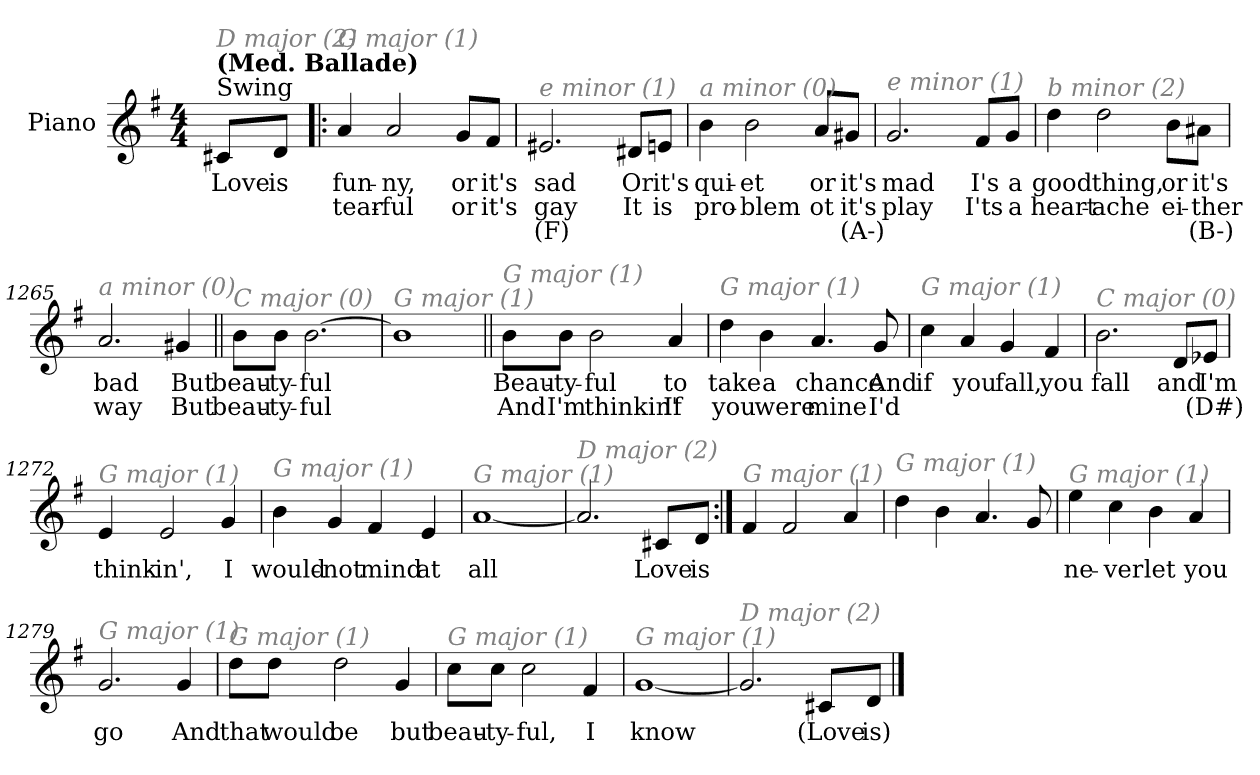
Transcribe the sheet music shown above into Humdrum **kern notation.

**kern	**text	**text	**text
*part1	*part1	*part1	*part1
*staff1	*staff1	*staff1	*staff1
*I"Piano	*	*	*
*I'Pno.	*	*	*
*clefG2	*	*	*
*k[f#]	*	*	*
*M4/4	*	*	*
=1	=1	=1	=1
!LO:TX:a:t=Swing	!	!	!
!LO:TX:a:B:t=(Med. Ballade)	!	!	!
!LO:TX:i:color=#808080:t=D major (2)	!	!	!
!	!LO:LY:b	!	!
8c#X/L	Love	.	.
!	!LO:LY:b	!	!
8d/J	is	.	.
=1260!|:	=1260!|:	=1260!|:	=1260!|:
!LO:TX:i:color=#808080:t=G major (1)	!	!	!
!	!LO:LY:b	!LO:LY:b	!
4a/	fun-	tear-	.
!	!LO:LY:b	!LO:LY:b	!
2a/	-ny,	-ful	.
!	!LO:LY:b	!LO:LY:b	!
8g/L	or	or	.
!	!LO:LY:b	!LO:LY:b	!
8f#/J	it's	it's	.
=1261	=1261	=1261	=1261
!LO:TX:i:color=#808080:t=e minor (1)	!	!	!
!	!LO:LY:b	!LO:LY:b	!
2.e#Xi/	sad	gay	(F)
!	!LO:LY:b	!LO:LY:b	!
8d#X/L	Or	It	.
!	!LO:LY:b	!LO:LY:b	!
8e/J	it's	is	.
=1262	=1262	=1262	=1262
!LO:TX:i:color=#808080:t=a minor (0)	!	!	!
!	!LO:LY:b	!LO:LY:b	!
4b\	qui-	pro-	.
!	!LO:LY:b	!LO:LY:b	!
2b\	-et	-blem	.
!	!LO:LY:b	!LO:LY:b	!
8a/L	or	ot	.
!	!LO:LY:b	!LO:LY:b	!
8g#Xj/J	it's	it's	(A-)
!!LO:LB:g=z
=1263	=1263	=1263	=1263
!LO:TX:i:color=#808080:t=e minor (1)	!	!	!
!	!LO:LY:b	!LO:LY:b	!
2.g/	mad	play	.
!	!LO:LY:b	!LO:LY:b	!
8f#/L	I's	I'ts	.
!	!LO:LY:b	!LO:LY:b	!
8g/J	a	a	.
=1264	=1264	=1264	=1264
!LO:TX:i:color=#808080:t=b minor (2)	!	!	!
!	!LO:LY:b	!LO:LY:b	!
4dd\	good	heart-	.
!	!LO:LY:b	!LO:LY:b	!
2dd\	thing,	-ache	.
!	!LO:LY:b	!LO:LY:b	!
8b\L	or	ei-	.
!	!LO:LY:b	!LO:LY:b	!
8a#Xj\J	it's	-ther	(B-)
=1265	=1265	=1265	=1265
!LO:TX:i:color=#808080:t=a minor (0)	!	!	!
!	!LO:LY:b	!LO:LY:b	!
2.a/	bad	way	.
!	!LO:LY:b	!LO:LY:b	!
4g#X/	But	But	.
=1266||	=1266||	=1266||	=1266||
!LO:TX:i:color=#808080:t=C major (0)	!	!	!
!	!LO:LY:b	!LO:LY:b	!
8b\L	beau-	beau-	.
!	!LO:LY:b	!LO:LY:b	!
8b\J	-ty-	-ty-	.
!	!LO:LY:b	!LO:LY:b	!
[2.b\	-ful	-ful	.
=1267	=1267	=1267	=1267
!LO:TX:i:color=#808080:t=G major (1)	!	!	!
1b]	.	.	.
!!LO:LB:g=z
=1268||	=1268||	=1268||	=1268||
!LO:TX:i:color=#808080:t=G major (1)	!	!	!
!	!LO:LY:b	!LO:LY:b	!
8b\L	Beau-	And	.
!	!LO:LY:b	!LO:LY:b	!
8b\J	-ty-	I'm	.
!	!LO:LY:b	!LO:LY:b	!
2b\	-ful	thinkin'	.
!	!LO:LY:b	!LO:LY:b	!
4a/	to	If	.
=1269	=1269	=1269	=1269
!LO:TX:i:color=#808080:t=G major (1)	!	!	!
!	!LO:LY:b	!LO:LY:b	!
4dd\	take	you	.
!	!LO:LY:b	!LO:LY:b	!
4b\	a	were	.
!	!LO:LY:b	!LO:LY:b	!
4.a/	chance	mine	.
!	!LO:LY:b	!LO:LY:b	!
8g/	And	I'd	.
=1270	=1270	=1270	=1270
!LO:TX:i:color=#808080:t=G major (1)	!	!	!
!	!LO:LY:b	!	!
4cc\	if	.	.
!	!LO:LY:b	!	!
4a/	you	.	.
!	!LO:LY:b	!	!
4g/	fall,	.	.
!	!LO:LY:b	!	!
4f#/	you	.	.
=1271	=1271	=1271	=1271
!LO:TX:i:color=#808080:t=C major (0)	!	!	!
!	!LO:LY:b	!	!
2.b\	fall	.	.
!	!LO:LY:b	!	!
8d/L	and	.	.
!	!LO:LY:b	!	!
8e-Xj/J	I'm	(D#)	.
!!LO:LB:g=z
=1272	=1272	=1272	=1272
!LO:TX:i:color=#808080:t=G major (1)	!	!	!
!	!LO:LY:b	!	!
4e/	think-	.	.
!	!LO:LY:b	!	!
2e/	-in',	.	.
!	!LO:LY:b	!	!
4g/	I	.	.
=1273	=1273	=1273	=1273
!LO:TX:i:color=#808080:t=G major (1)	!	!	!
!	!LO:LY:b	!	!
4b\	would-	.	.
!	!LO:LY:b	!	!
4g/	-not	.	.
!	!LO:LY:b	!	!
4f#/	mind	.	.
!	!LO:LY:b	!	!
4e/	at	.	.
=1274	=1274	=1274	=1274
!LO:TX:i:color=#808080:t=G major (1)	!	!	!
!	!LO:LY:b	!	!
[1a	all	.	.
=1275	=1275	=1275	=1275
!LO:TX:i:color=#808080:t=D major (2)	!	!	!
2.a/]	.	.	.
!	!LO:LY:b	!	!
8c#X/L	Love	.	.
!	!LO:LY:b	!	!
8d/J	is	.	.
!!LO:LB:g=z
=1276:|!	=1276:|!	=1276:|!	=1276:|!
!LO:TX:i:color=#808080:t=G major (1)	!	!	!
4f#/	.	.	.
2f#/	.	.	.
4a/	.	.	.
=1277	=1277	=1277	=1277
!LO:TX:i:color=#808080:t=G major (1)	!	!	!
4dd\	.	.	.
4b\	.	.	.
4.a/	.	.	.
8g/	.	.	.
=1278	=1278	=1278	=1278
!LO:TX:i:color=#808080:t=G major (1)	!	!	!
!	!LO:LY:b	!	!
4ee\	ne-	.	.
!	!LO:LY:b	!	!
4cc\	-ver	.	.
!	!LO:LY:b	!	!
4b\	let	.	.
!	!LO:LY:b	!	!
4a/	you	.	.
=1279	=1279	=1279	=1279
!LO:TX:i:color=#808080:t=G major (1)	!	!	!
!	!LO:LY:b	!	!
2.g/	go	.	.
!	!LO:LY:b	!	!
4g/	And	.	.
!!LO:LB:g=z
=1280	=1280	=1280	=1280
!LO:TX:i:color=#808080:t=G major (1)	!	!	!
!	!LO:LY:b	!	!
8dd\L	that	.	.
!	!LO:LY:b	!	!
8dd\J	would	.	.
!	!LO:LY:b	!	!
2dd\	be	.	.
!	!LO:LY:b	!	!
4g/	but	.	.
=1281	=1281	=1281	=1281
!LO:TX:i:color=#808080:t=G major (1)	!	!	!
!	!LO:LY:b	!	!
8cc\L	beau-	.	.
!	!LO:LY:b	!	!
8cc\J	-ty-	.	.
!	!LO:LY:b	!	!
2cc\	-ful,	.	.
!	!LO:LY:b	!	!
4f#/	I	.	.
=1282	=1282	=1282	=1282
!LO:TX:i:color=#808080:t=G major (1)	!	!	!
!	!LO:LY:b	!	!
[1g	know	.	.
=1283	=1283	=1283	=1283
!LO:TX:i:color=#808080:t=D major (2)	!	!	!
2.g/]	.	.	.
!	!LO:LY:b	!	!
8c#X/L	(Love	.	.
!	!LO:LY:b	!	!
8d/J	is)	.	.
==	==	==	==
*-	*-	*-	*-
